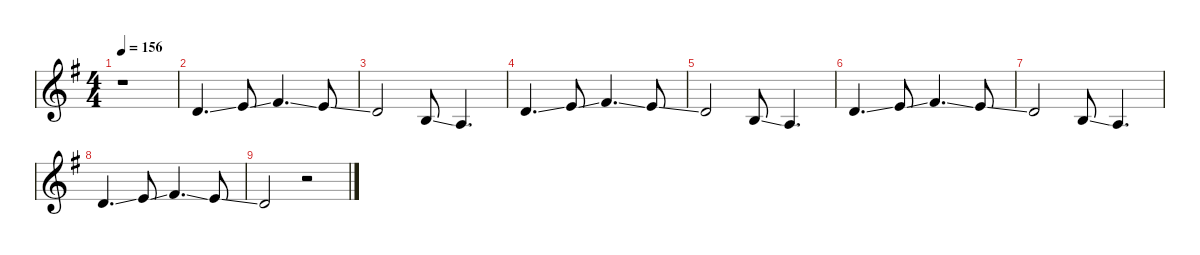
\defaultSystemsLayout 4
\hideDynamics
\bracketExtendMode nobrackets
\singleTrackTrackNamePolicy hidden
\multiTrackTrackNamePolicy hidden
\otherSystemsTrackNameOrientation horizontal
\track ("Vocals" "clar.") {instrument clarinet}
\staff {score}
\tuning (E4 B3 G3 D3 A2 E2)
\ts (4 4)
\tempo 156
\clef g2
\ks g
r.1{dy f beam Down} |
3.2{ss acc forcenatural}.4{d beam Up} 5.2{ss acc forcenatural}.8{beam Up} 7.2{ss acc #}.4{d beam Up} 5.2{ss acc forcenatural}.8{beam Up} |
3.2{acc forcenatural}.2{dy mf beam Up} 4.3{ss acc forcenatural}.8{beam Up} 2.3{acc forcenatural}.4{d beam Up} |
3.2{ss acc forcenatural}.4{d beam Up} 5.2{ss acc forcenatural}.8{beam Up} 7.2{ss acc #}.4{d beam Up} 5.2{ss acc forcenatural}.8{beam Up} |
3.2{acc forcenatural}.2{dy mp beam Up} 4.3{ss acc forcenatural}.8{beam Up} 2.3{acc forcenatural}.4{d beam Up} |
3.2{ss acc forcenatural}.4{d dy p beam Up} 5.2{ss acc forcenatural}.8{beam Up} 7.2{ss acc #}.4{d beam Up} 5.2{ss acc forcenatural}.8{beam Up} |
3.2{acc forcenatural}.2{dy pp beam Up} 4.3{ss acc forcenatural}.8{beam Up} 2.3{acc forcenatural}.4{d beam Up} |
3.2{ss acc forcenatural}.4{d beam Up} 5.2{ss acc forcenatural}.8{beam Up} 7.2{ss acc #}.4{d beam Up} 5.2{ss acc forcenatural}.8{beam Up} |
3.2{acc forcenatural}.2{dy ppp beam Up} r.2{beam Up}
